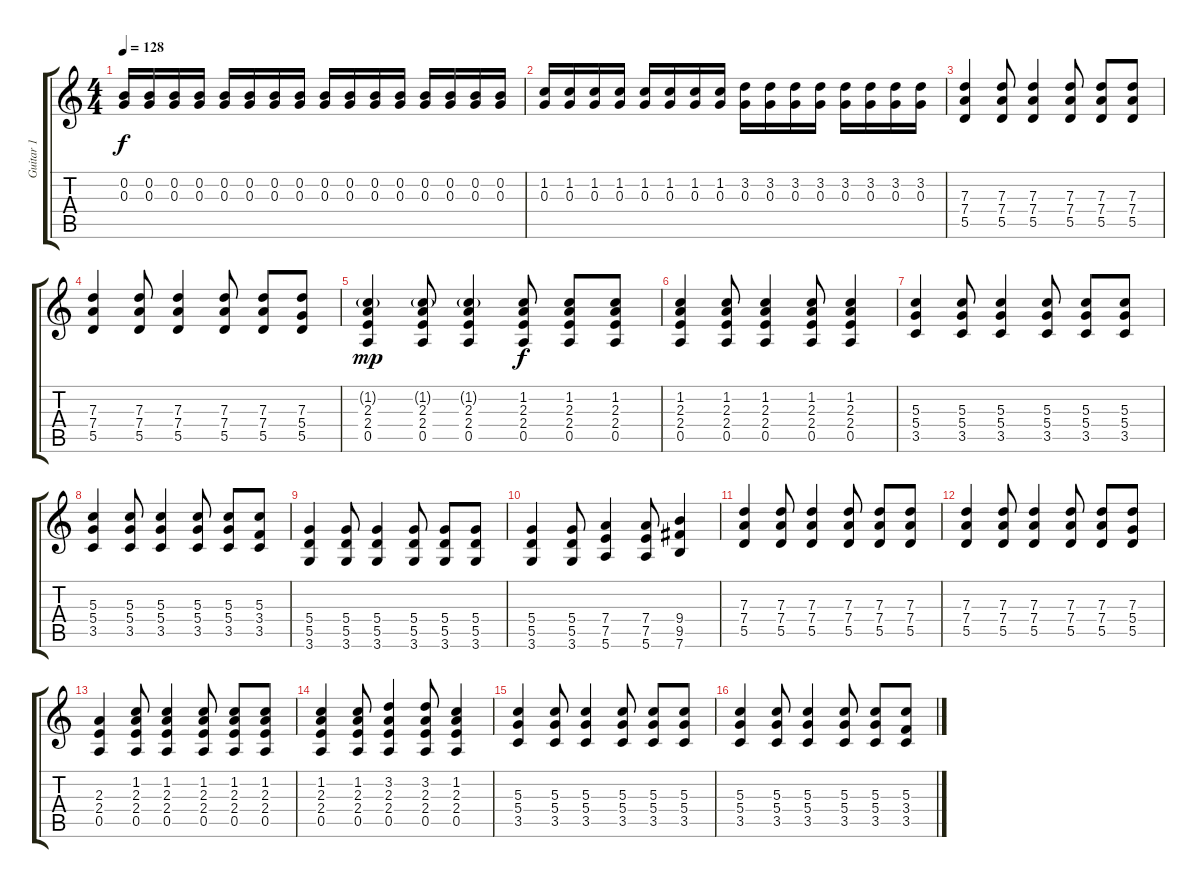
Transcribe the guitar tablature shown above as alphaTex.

\track ("Guitar 1" "Guitar 1") {instrument distortionguitar}
\staff {score tabs}
\tuning (E4 B3 G3 D3 A2 E2) {hide}
\ts (4 4)
\tempo 128
\clef g2
\ks c
(0.2 0.3).16{dy f} (0.2 0.3).16 (0.2 0.3).16 (0.2 0.3).16 (0.2 0.3).16 (0.2 0.3).16 (0.2 0.3).16 (0.2 0.3).16 (0.2 0.3).16 (0.2 0.3).16 (0.2 0.3).16 (0.2 0.3).16 (0.2 0.3).16 (0.2 0.3).16 (0.2 0.3).16 (0.2 0.3).16 |
(1.2 0.3).16 (1.2 0.3).16 (1.2 0.3).16 (1.2 0.3).16 (1.2 0.3).16 (1.2 0.3).16 (1.2 0.3).16 (1.2 0.3).16 (3.2 0.3).16 (3.2 0.3).16 (3.2 0.3).16 (3.2 0.3).16 (3.2 0.3).16 (3.2 0.3).16 (3.2 0.3).16 (3.2 0.3).16 |
(7.3 7.4 5.5).4 (7.3 7.4 5.5).8 (7.3 7.4 5.5).4 (7.3 7.4 5.5).8 (7.3 7.4 5.5).8 (7.3 7.4 5.5).8 |
(7.3 7.4 5.5).4 (7.3 7.4 5.5).8 (7.3 7.4 5.5).4 (7.3 7.4 5.5).8 (7.3 7.4 5.5).8 (7.3 5.4 5.5).8 |
(1.2{g} 2.3 2.4 0.5).4{dy mp} (1.2{g} 2.3 2.4 0.5).8 (1.2{g} 2.3 2.4 0.5).4 (1.2 2.3 2.4 0.5).8{dy f} (1.2 2.3 2.4 0.5).8 (1.2 2.3 2.4 0.5).8 |
(1.2 2.3 2.4 0.5).4 (1.2 2.3 2.4 0.5).8 (1.2 2.3 2.4 0.5).4 (1.2 2.3 2.4 0.5).8 (1.2 2.3 2.4 0.5).4 |
(5.3 5.4 3.5).4 (5.3 5.4 3.5).8 (5.3 5.4 3.5).4 (5.3 5.4 3.5).8 (5.3 5.4 3.5).8 (5.3 5.4 3.5).8 |
(5.3 5.4 3.5).4 (5.3 5.4 3.5).8 (5.3 5.4 3.5).4 (5.3 5.4 3.5).8 (5.3 5.4 3.5).8 (5.3 3.4 3.5).8 |
(5.4 5.5 3.6).4 (5.4 5.5 3.6).8 (5.4 5.5 3.6).4 (5.4 5.5 3.6).8 (5.4 5.5 3.6).8 (5.4 5.5 3.6).8 |
(5.4 5.5 3.6).4 (5.4 5.5 3.6).8 (7.4 7.5 5.6).4 (7.4 7.5 5.6).8 (9.4 9.5 7.6).4 |
(7.3 7.4 5.5).4 (7.3 7.4 5.5).8 (7.3 7.4 5.5).4 (7.3 7.4 5.5).8 (7.3 7.4 5.5).8 (7.3 7.4 5.5).8 |
(7.3 7.4 5.5).4 (7.3 7.4 5.5).8 (7.3 7.4 5.5).4 (7.3 7.4 5.5).8 (7.3 7.4 5.5).8 (7.3 5.4 5.5).8 |
(2.3 2.4 0.5).4 (1.2 2.3 2.4 0.5).8 (1.2 2.3 2.4 0.5).4 (1.2 2.3 2.4 0.5).8 (1.2 2.3 2.4 0.5).8 (1.2 2.3 2.4 0.5).8 |
(1.2 2.3 2.4 0.5).4 (1.2 2.3 2.4 0.5).8 (3.2 2.3 2.4 0.5).4 (3.2 2.3 2.4 0.5).8 (1.2 2.3 2.4 0.5).4 |
(5.3 5.4 3.5).4 (5.3 5.4 3.5).8 (5.3 5.4 3.5).4 (5.3 5.4 3.5).8 (5.3 5.4 3.5).8 (5.3 5.4 3.5).8 |
(5.3 5.4 3.5).4 (5.3 5.4 3.5).8 (5.3 5.4 3.5).4 (5.3 5.4 3.5).8 (5.3 5.4 3.5).8 (5.3 3.4 3.5).8
